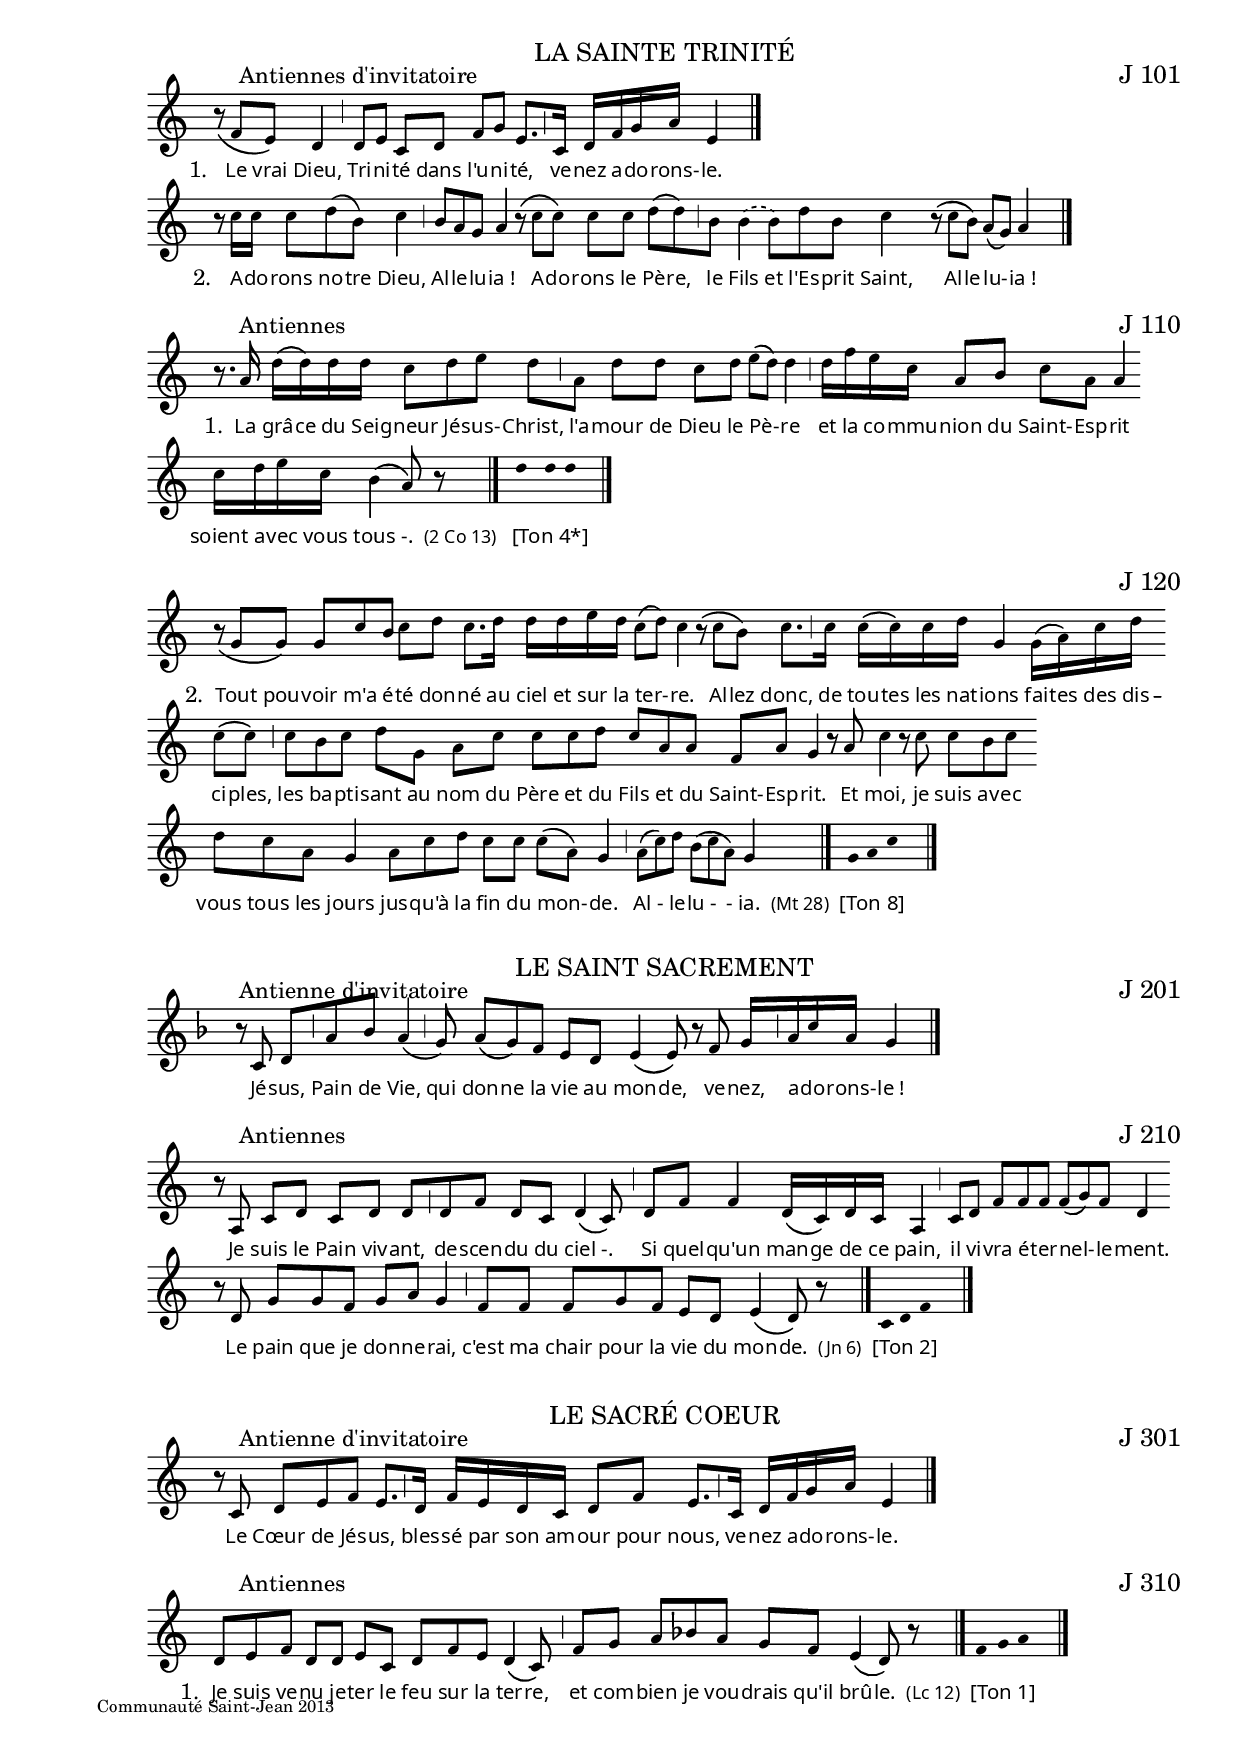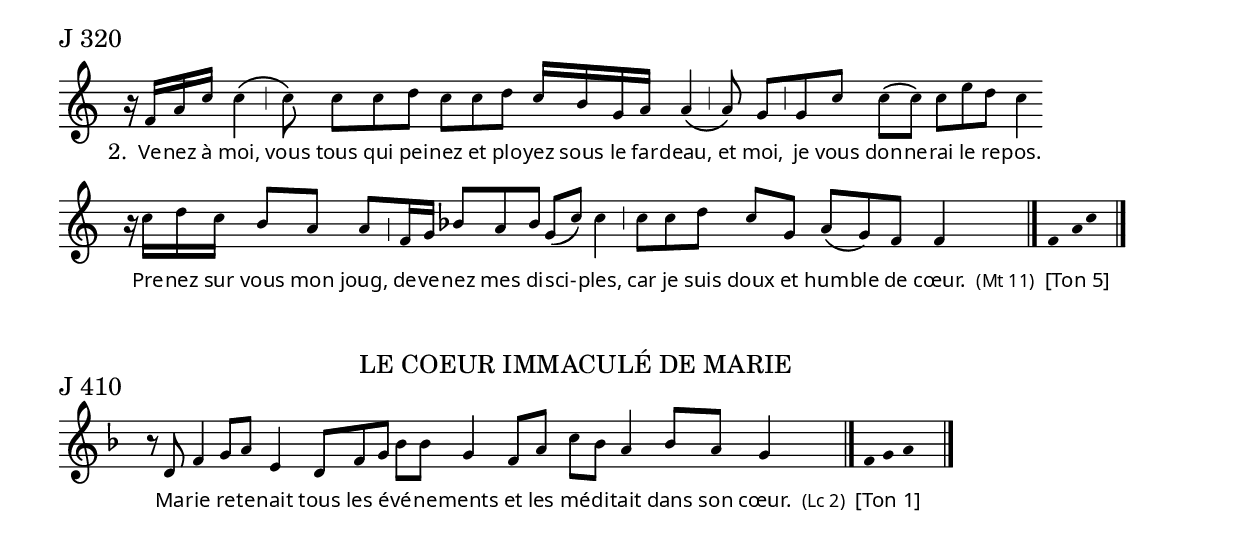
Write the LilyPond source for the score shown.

\version "2.14.00"
\include "DefinitionsAntiennesCarnet.ly"

%Solennités TO

\label #'a
\score {\relative f'  { 
		\times 2/3 { r8_\( f[ e]\) } d4 \cesure
		d8[ e] c8[ d] f8[ g]  e8.[ \cesureBasse c16]
		d16[ f g a]  e4
		\endBar
	}
	\addlyrics {\set stanza = #"1. "
		Le vrai Dieu, Tri -- ni -- té dans "l'u" -- ni -- té, ve -- nez a -- do -- rons- -- le.
	}
	\header {
		titre = "LA SAINTE TRINITÉ"
		titres = \markup \ant #'a "J 101" "Antiennes d'invitatoire" }
} 


\score {\relative f'  { 
		r8 c'16[ c]
		\times 2/3 { c8[ d\( b]\) } c4 \cesure
		\times 2/3 { b8[ a g] } a4
		\times 2/3 { r8\( c[ c]\) }
		c8[ c]
		\times 2/3 { d8[\( d\)\cesure b] }
		\slurDashed b4( \times 2/3 { b8[) d b] } c4
		\pespace \pespace\times 2/3 {r8\(c[ b]\)} a[\( g\)] a4

		\endBar 
	}
	\addlyrics {\set stanza = #"2. "
		A -- do -- rons no -- tre Dieu, Al -- le -- lu -- "ia !"
		A -- do -- rons le Pè -- re, le Fils et l'Es -- prit Saint, Al -- le -- lu- _ -- "ia !"
		}
} 	

\label #'c
\score {\relative f'  { 
		r8. a16 d16[\( d\) d d]		
		\times 2/3 { c8[ d e] }
		d8[ \cesure a]
		d8[ d] c8[ d] e8[\( d\)] d4 \cesure 
		d16[ f e c]
		a8[ b] c8[ a] a4 \ifIndent
		c16[ d e c]
		b4\( a8\) r8
		\endBar
		\stemOff d'4 d d
		\endBar 
	}
	\addlyrics {\set stanza = #"1."
	La grâ -- ce du Sei -- gneur Jé -- sus- -- Christ, 
	"l'a" -- mour de Dieu le Pè- _ -- re et la co -- mmu -- nion du 
	Saint- -- Esp -- rit soient a -- vec vous tous -.
	\markup { \citation #"(2 Co 13)   " } "" "[Ton 4*]" 
	}
	\header {
		titres = \markup \ant #'c "J 110" "Antiennes" }
} 

\label #'d
\score {\relative f'  { 
		\times 2/3 { r8_\( g[ g]\) }
		\times 2/3 { g8[ c b] }
		c8[ d] c8.[ d16]
		d16[ d e d] c8[\( d\)] c4
		\times 2/3 { r8\( c[ b]\) }
		c8.[ \cesure c16]
		c16[\( c\) c d] g,4
		g16[\( a\) c d]
		\ifIndent
		c8[\( c\)] \cesure
		\times 2/3 { c8[ b c] } 
		d8[ g,]  a8[ c]
		\times 2/3 { c8[ c d] }
		\times 2/3 { c8[ a a] } f8[ a] g4
		r8 a c4 r8 c
		\times 2/3 { c8[ b c] }
		\ifIndent
		\times 2/3 { d8[ c a] } g4
		\times 2/3 { a8[ c d] }
		c8[ c] c8[\( a\)] g4 \cesure
		\times 2/3 { a8[\( c\) d] }
		\times 2/3 { b8[\( c a\)] } g4
		\endBar
		\stemOff \espace g4 a c 
		\endBar 
	}
	\addlyrics {\set stanza = #"2."
	Tout pou -- voir m'a é -- té don -- né au ciel et sur la ter- _ -- re. 
	Al -- lez donc, de tou -- tes les nat -- ions fai -- tes des dis -- ci -- ples,
	les ba -- pti -- sant au nom du Père et du Fils et du Saint- -- Esp -- rit.
	Et moi, je suis av -- ec vous tous les jours jus -- "qu'à" la fin du mon- _ -- de.
	Al - le -- lu - - ia.
	\markup { \citation #"(Mt 28)  " } "" "[Ton 8]"
	}
	\header {
		titres = \markup \ant #'d "J 120" "" }
} 



\label #'e
\score {\relative f'  { \key f \major
		r8 c \times 2/3 { d8[\cesure a' bes] } 
		\times 2/3 { a4\(\cesure g8\) }
		\times 2/3 { a8[\( g\) f] }
		e8[ d] 
		\times 2/3 { e4\( e8\) }
		r8 f
		g16[\cesure a c a] g4
		\endBar
	}
	\addlyrics {
	Jé -- sus, Pain de Vie, qui don -- ne la vie au mon -- de, ve -- nez, a -- do -- rons- -- "le !"	
	}
	\header {
		titre = "LE SAINT SACREMENT"
		titres = \markup \ant #'e "J 201" "Antienne d'invitatoire" }
}

\label #'f
\score { 
	\relative f'  { 
		r8 a, c8[ d] c8[ d]
		\times 2/3 { d8[ \cesureTresBasse d f] }
		d8[ c] \times 2/3 { d4\( c8\) }		
		\cesure
		d8[ f] f4 
		d16[\(c \) d c] a4
		\cesure
		c8[ d] \times 2/3 { f8[ f f] }   \times 2/3 { f8[\( g\) f] } d4
		\ifIndent
		r8 d \times 2/3 { g8[ g f] } g8[ a] g4 \cesure
		f8[ f] \times 2/3 { f8[ g f] }
		e8[ d] e4\( d8\) r8
		\endBar
		\stemOff c4 d f 
		\endBar 
	}
	\addlyrics {
	Je suis le Pain viv -- ant, de -- scen -- du du ciel -.
	Si quel -- "qu'un" man -- ge de ce pain, il vi -- vra é -- ter -- nel- _ -- le -- ment.
	Le pain que je don -- ne -- rai, c'est ma chair pour la vie du mon -- de.
	\markup { \citation #"(Jn 6)  " } "" "[Ton 2]"
	}
	\header {
		titres = \markup \ant #'f "J 210" "Antiennes" }
} 



\label #'g
\score {\relative f'  { 
		r8 c \times 2/3 { d8[ e f] }
		e8.[ \cesureBasse d16]
		f16[ e d c] d8[ f]
		e8.[ \cesureBasse c16]
		d16[ f g a] e4		
		\endBar
	}
	\addlyrics {
	Le Cœur de Jés -- us, bles -- sé par son am -- our pour nous, 
	ve -- nez a -- do -- rons- -- le.			
	}
	\header {
		titre = "LE SACRÉ COEUR"
		titres = \markup \ant #'g "J 301" "Antienne d'invitatoire" }
} 	

\label #'h
\score {\relative f'  { 
		\times 2/3 { d8[ e f] }
		d8[ d] e8[ c]
		\times 2/3 { d8[ f e] }
		\times 2/3 { d4\( c8\) } \cesure
		f8[ g] \times 2/3 { a8[ bes a] }
		g8[ f]
		e4\( d8\) r8
		\endBar
		\stemOff f4 g a 
		\endBar 
	}
	\addlyrics {\set stanza = #"1."
	Je suis ve -- nu je -- ter le feu sur la ter -- re, 
	et com -- bien je vou -- drais "qu'il" brû -- le.
	\markup { \citation #"(Lc 12)  " } "" "[Ton 1]"
	}
	\header {
		titres = \markup \ant #'h "J 310" "Antiennes" }
} 

\label #'i
\score {\relative f'  { 
		r16 f16[ a c]
		\times 2/3 { c4\(\cesure c8\) }
		\times 2/3 { c8[ c d] }
		\times 2/3 { c8[ c d] } c16[ b g a]
		\times 2/3 { a4\(\cesure a8\) }
		\times 2/3 { g8[\cesure g c] }
		c8[\( c\)]
		\times 2/3 { c8[ e d] } c4
		\ifIndent
		r16 c16[ d c]
		b8[ a]		
		a8[\cesureBasse f16 g]
		\times 2/3 { bes8[ a bes] } g8[\( c\)] c4
		\cesure
		\times 2/3 { c8[ c d] } c8[ g]
		\times 2/3 { a8[\( g\) f] } f4
		\endBar
		\noBreak
		\stemOff f4 a c 
		\endBar 
	}
	\addlyrics {\set stanza = #"2."
	Ve -- nez à moi, vous tous qui pei -- nez et plo -- yez sous le far -- deau, 
	et moi, je vous don -- ne -- rai le re -- pos. Pre -- nez sur vous mon joug, 
	de -- ve -- nez mes di -- sci- _ -- ples, car je suis doux et hum -- ble de cœur.
	\markup { \citation #"(Mt 11)  " } "" "[Ton 5]"
	}
	\header {
		titres = \markup \ant #'i "J 320" "" }
} 



\label #'j	
\score {\relative f'  { \key f \major
		r8 d f4
		g8[ a]  e4
		\times 2/3 { d8[ f g] }
		bes8[ bes] g4
		f8[ a] c8[ bes] a4
		bes8[ a] g4
		
		\endBar
		\stemOff f4 g a 
		\endBar 
	}
	\addlyrics {
			Ma -- rie re -- te -- nait tous les é -- vé -- ne -- ments 
			et les mé -- di -- tait dans son cœur.
			\markup { \citation #"(Lc 2)  " } "" "[Ton 1]"
	}
	\header {
		titre = "LE COEUR IMMACULÉ DE MARIE"
		titres = \markup \ant #'j "J 410" "" }
}

